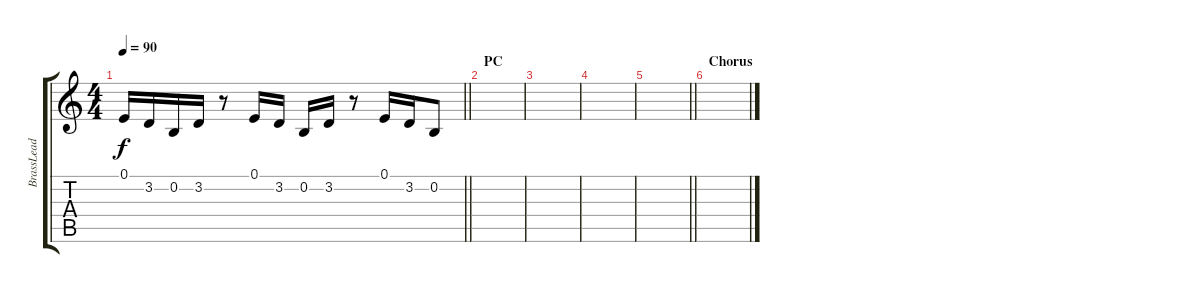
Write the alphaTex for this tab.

\track ("BrassLead" "BrassLead") {instrument trumpet}
\staff {score tabs}
\tuning (E4 B3 G3 D3 A2 E2) {hide}
\ts (4 4)
\tempo 90
\clef g2
\barLineRight lightlight
\ks c
0.1.16{dy f} 3.2.16 0.2.16 3.2.16 r.8 0.1.16 3.2.16 0.2.16 3.2.16 r.8 0.1.16 3.2.16 0.2.8 |
\section ("" "PC")
|
|
|
\barLineRight lightlight
|
\section ("" "Chorus")
